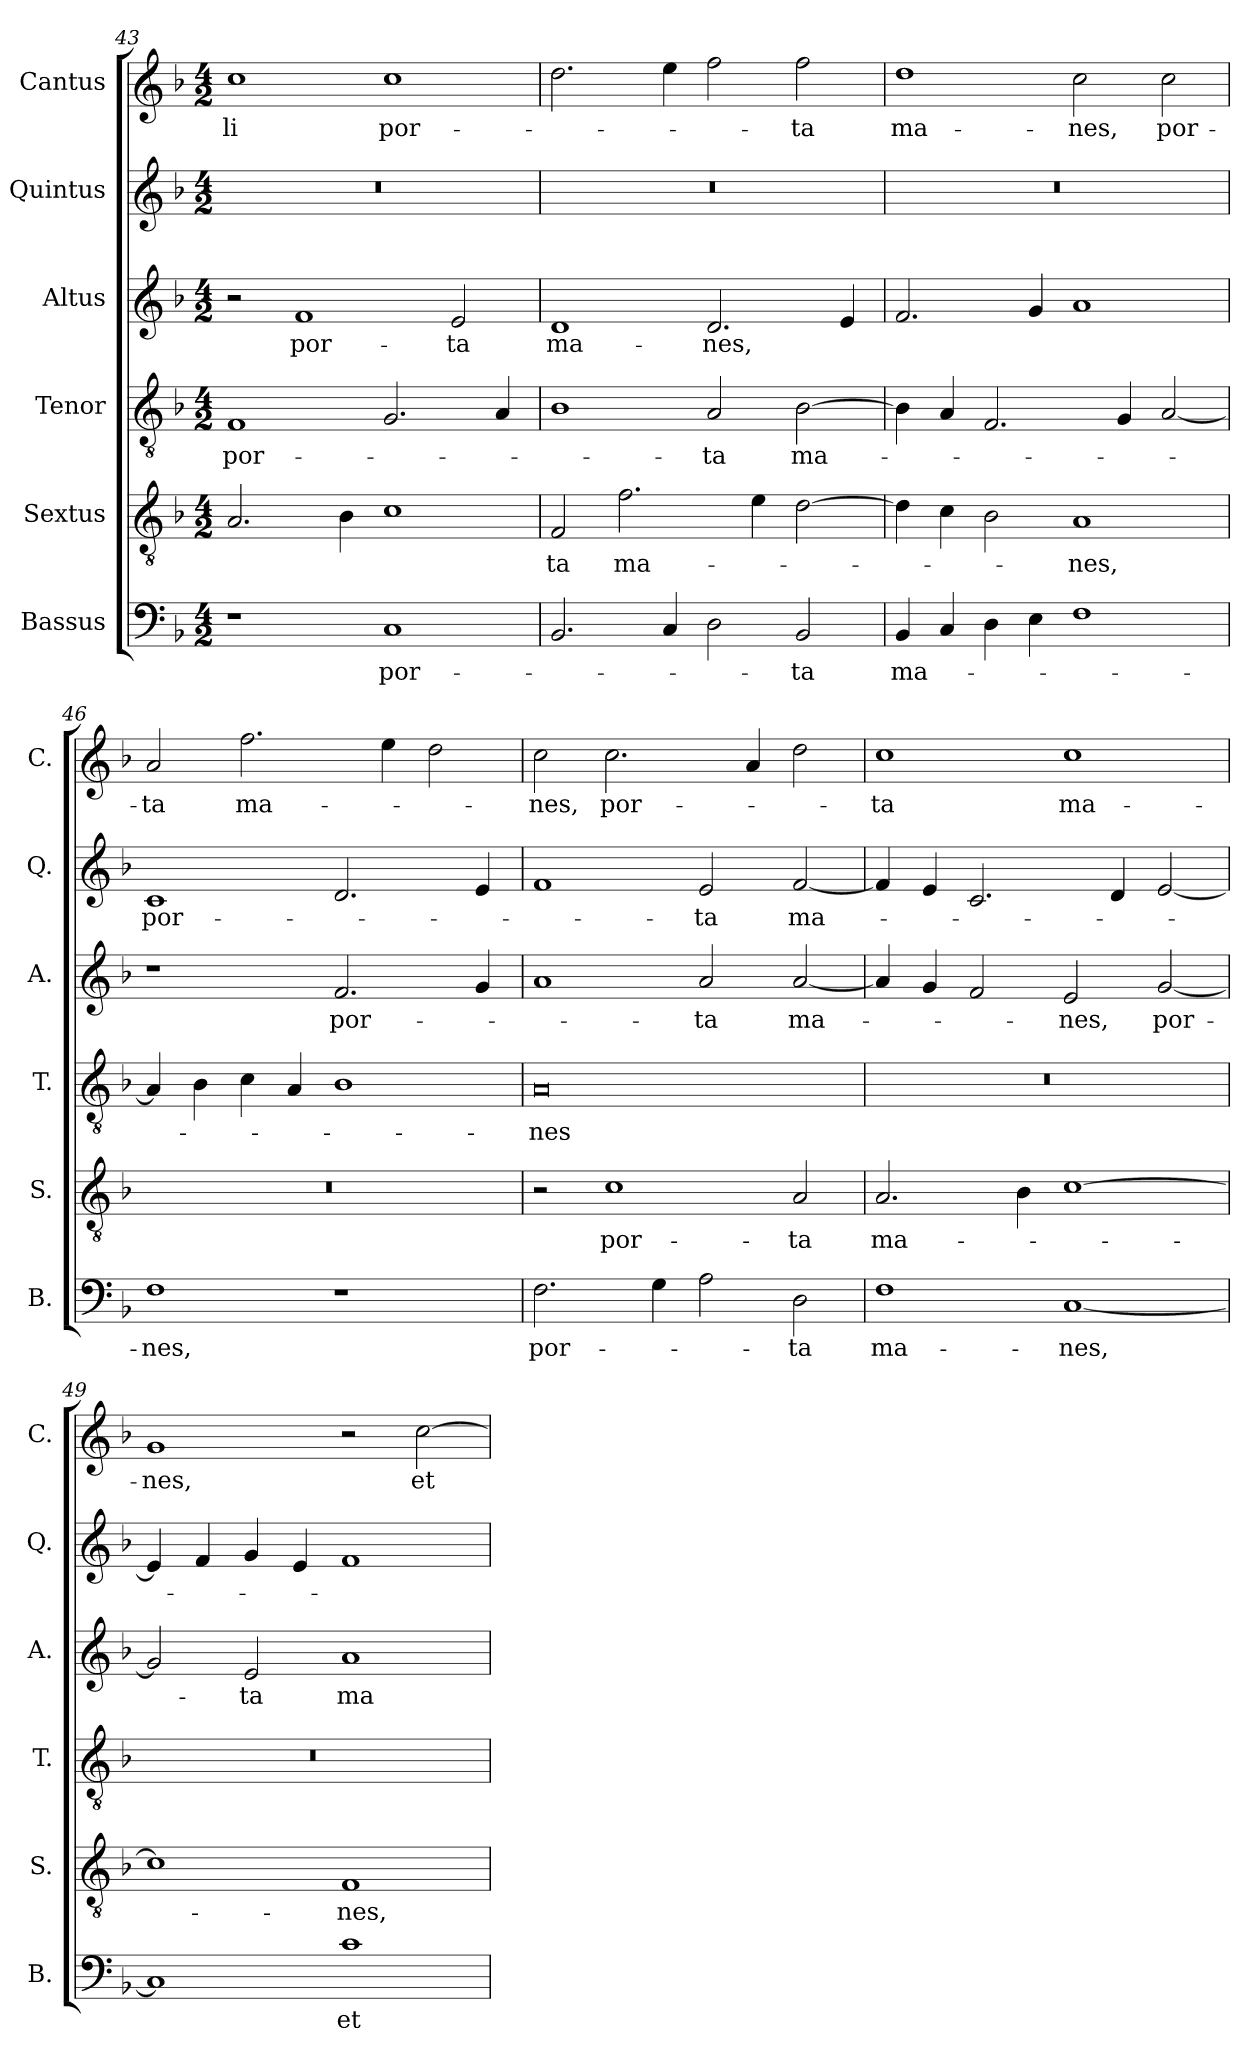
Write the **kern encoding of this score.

**kern	**text	**kern	**text	**kern	**text	**kern	**text	**kern	**text	**kern	**text
*part6	*part6	*part5	*part5	*part4	*part4	*part3	*part3	*part2	*part2	*part1	*part1
*staff6	*staff6	*staff5	*staff5	*staff4	*staff4	*staff3	*staff3	*staff2	*staff2	*staff1	*staff1
*I"Bassus	*	*I"Sextus	*	*I"Tenor	*	*I"Altus	*	*I"Quintus	*	*I"Cantus	*
*I'B.	*	*I'S.	*	*I'T.	*	*I'A.	*	*I'Q.	*	*I'C.	*
*clefF4	*	*clefGv2	*	*clefGv2	*	*clefG2	*	*clefG2	*	*clefG2	*
*k[b-]	*	*k[b-]	*	*k[b-]	*	*k[b-]	*	*k[b-]	*	*k[b-]	*
*M4/2	*	*M4/2	*	*M4/2	*	*M4/2	*	*M4/2	*	*M4/2	*
=43	=43	=43	=43	=43	=43	=43	=43	=43	=43	=43	=43
!	!	!	!	!	!LO:LY:b	!	!	!	!	!	!LO:LY:b
1r	.	2.A/	.	1F	por-	2r	.	0r	.	1cc	-li
!	!	!	!	!	!	!	!LO:LY:b	!	!	!	!
.	.	.	.	.	.	1f	por-	.	.	.	.
.	.	4B-\	.	.	.	.	.	.	.	.	.
!	!LO:LY:b	!	!	!	!	!	!	!	!	!	!LO:LY:b
1C	por-	1c	.	2.G/	.	.	.	.	.	1cc	por-
!	!	!	!	!	!	!	!LO:LY:b	!	!	!	!
.	.	.	.	.	.	2e/	-ta	.	.	.	.
.	.	.	.	4A/	.	.	.	.	.	.	.
=44	=44	=44	=44	=44	=44	=44	=44	=44	=44	=44	=44
!	!	!	!LO:LY:b	!	!	!	!LO:LY:b	!	!	!	!
2.BB-/	.	2F/	-ta	1B-	.	1d	ma-	0r	.	2.dd\	.
!	!	!	!LO:LY:b	!	!	!	!	!	!	!	!
.	.	2.f\	ma-	.	.	.	.	.	.	.	.
4C/	.	.	.	.	.	.	.	.	.	4ee\	.
!	!	!	!	!	!LO:LY:b	!	!LO:LY:b	!	!	!	!
2D\	.	.	.	2A/	-ta	2.d/	-nes,	.	.	2ff\	.
.	.	4e\	.	.	.	.	.	.	.	.	.
!	!LO:LY:b	!	!	!	!LO:LY:b	!	!	!	!	!	!LO:LY:b
2BB-/	-ta	[2d\	.	[2B-\	ma-	.	.	.	.	2ff\	-ta
.	.	.	.	.	.	4e/	.	.	.	.	.
=45	=45	=45	=45	=45	=45	=45	=45	=45	=45	=45	=45
!	!LO:LY:b	!	!	!	!	!	!	!	!	!	!LO:LY:b
4BB-/	ma-	4d\]	.	4B-\]	.	2.f/	.	0r	.	1dd	ma-
4C/	.	4c\	.	4A/	.	.	.	.	.	.	.
4D\	.	2B-\	.	2.F/	.	.	.	.	.	.	.
4E\	.	.	.	.	.	4g/	.	.	.	.	.
!	!	!	!LO:LY:b	!	!	!	!	!	!	!	!LO:LY:b
1F	.	1A	-nes,	.	.	1a	.	.	.	2cc\	-nes,
.	.	.	.	4G/	.	.	.	.	.	.	.
!	!	!	!	!	!	!	!	!	!	!	!LO:LY:b
.	.	.	.	[2A/	.	.	.	.	.	2cc\	por-
!!LO:PB:g=z
=46	=46	=46	=46	=46	=46	=46	=46	=46	=46	=46	=46
!	!LO:LY:b	!	!	!	!	!	!	!	!LO:LY:b	!	!LO:LY:b
1F	-nes,	0r	.	4A/]	.	1r	.	1c	por-	2a/	-ta
.	.	.	.	4B-\	.	.	.	.	.	.	.
!	!	!	!	!	!	!	!	!	!	!	!LO:LY:b
.	.	.	.	4c\	.	.	.	.	.	2.ff\	ma-
.	.	.	.	4A/	.	.	.	.	.	.	.
!	!	!	!	!	!	!	!LO:LY:b	!	!	!	!
1r	.	.	.	1B-	.	2.f/	por-	2.d/	.	.	.
.	.	.	.	.	.	.	.	.	.	4ee\	.
.	.	.	.	.	.	.	.	.	.	2dd\	.
.	.	.	.	.	.	4g/	.	4e/	.	.	.
=47	=47	=47	=47	=47	=47	=47	=47	=47	=47	=47	=47
!	!LO:LY:b	!	!	!	!LO:LY:b	!	!	!	!	!	!LO:LY:b
2.F\	por-	2r	.	0A	-nes	1a	.	1f	.	2cc\	-nes,
!	!	!	!LO:LY:b	!	!	!	!	!	!	!	!LO:LY:b
.	.	1c	por-	.	.	.	.	.	.	2.cc\	por-
4G\	.	.	.	.	.	.	.	.	.	.	.
!	!	!	!	!	!	!	!LO:LY:b	!	!LO:LY:b	!	!
2A\	.	.	.	.	.	2a/	-ta	2e/	-ta	.	.
.	.	.	.	.	.	.	.	.	.	4a/	.
!	!LO:LY:b	!	!LO:LY:b	!	!	!	!LO:LY:b	!	!LO:LY:b	!	!
2D\	-ta	2A/	-ta	.	.	[2a/	ma-	[2f/	ma-	2dd\	.
=48	=48	=48	=48	=48	=48	=48	=48	=48	=48	=48	=48
!	!LO:LY:b	!	!LO:LY:b	!	!	!	!	!	!	!	!LO:LY:b
1F	ma-	2.A/	ma-	0r	.	4a/]	.	4f/]	.	1cc	-ta
.	.	.	.	.	.	4g/	.	4e/	.	.	.
.	.	.	.	.	.	2f/	.	2.c/	.	.	.
.	.	4B-\	.	.	.	.	.	.	.	.	.
!	!LO:LY:b	!	!	!	!	!	!LO:LY:b	!	!	!	!LO:LY:b
[1C	-nes,	[1c	.	.	.	2e/	-nes,	.	.	1cc	ma-
.	.	.	.	.	.	.	.	4d/	.	.	.
!	!	!	!	!	!	!	!LO:LY:b	!	!	!	!
.	.	.	.	.	.	[2g/	por-	[2e/	.	.	.
=49	=49	=49	=49	=49	=49	=49	=49	=49	=49	=49	=49
!	!	!	!	!	!	!	!	!	!	!	!LO:LY:b
1C]	.	1c]	.	0r	.	2g/]	.	4e/]	.	1g	-nes,
.	.	.	.	.	.	.	.	4f/	.	.	.
!	!	!	!	!	!	!	!LO:LY:b	!	!	!	!
.	.	.	.	.	.	2e/	-ta	4g/	.	.	.
.	.	.	.	.	.	.	.	4e/	.	.	.
!	!LO:LY:b	!	!LO:LY:b	!	!	!	!LO:LY:b	!	!	!	!
1c	et	1F	-nes,	.	.	1a	ma-	1f	.	2r	.
!	!	!	!	!	!	!	!	!	!	!	!LO:LY:b
.	.	.	.	.	.	.	.	.	.	[2cc\	et
=	=	=	=	=	=	=	=	=	=	=	=
*-	*-	*-	*-	*-	*-	*-	*-	*-	*-	*-	*-
